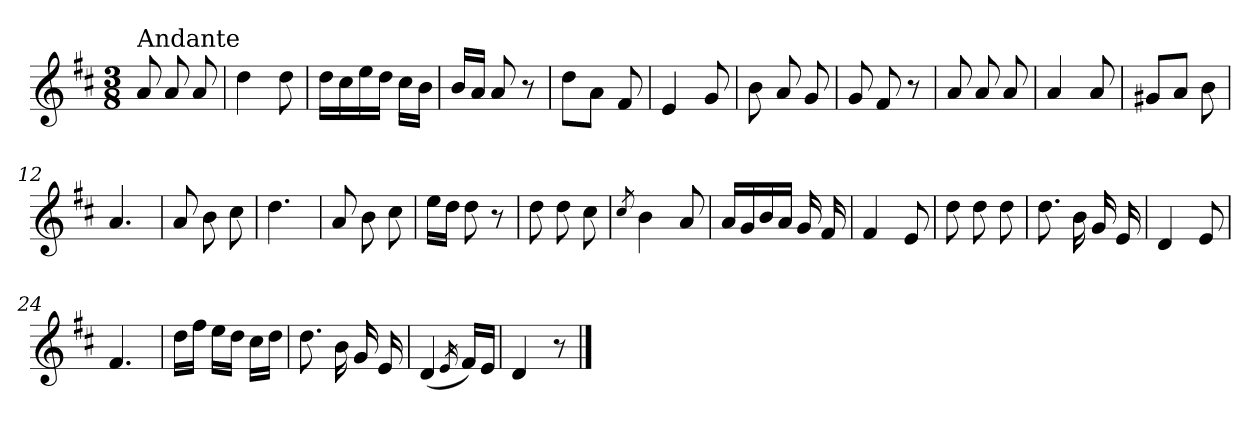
**kern
*part1
*staff1
*clefG2
*k[f#c#]
*D:
*M3/8
=1
!LO:TX:a:t=Andante
8a/
8a/
8a/
=2
4dd\
8dd\
=3
16dd\LL
16cc#\
16ee\
16dd\JJ
16cc#\LL
16b\JJ
=4
16b/LL
16a/JJ
8a/
8r
=5
8dd\L
8a\J
8f#/
=6
4e/
8g/
=7
8b\
8a/
8g/
=8
8g/
8f#/
8r
!!LO:LB:g=z
=9
8a/
8a/
8a/
=10
4a/
8a/
=11
8g#X/L
8a/J
8b\
=12
4.a/
=13
8a/
8b\
8cc#\
=14
4.dd\
=15
8a/
8b\
8cc#\
=16
16ee\LL
16dd\JJ
8dd\
8r
=17
8dd\
8dd\
8cc#\
=18
8qcc#/
4b\
8a/
!!LO:LB:g=z
=19
16a/LL
16g/
16b/
16a/JJ
16g/
16f#/
=20
4f#/
8e/
=21
8dd\
8dd\
8dd\
=22
8.dd\
16b\
16g/
16e/
=23
4d/
8e/
=24
4.f#/
=25
16dd\LL
16ff#\JJ
16ee\LL
16dd\JJ
16cc#\LL
16dd\JJ
=26
8.dd\
16b\
16g/
16e/
!!LO:LB:g=z
=27
(<4d/
16qe/
16f#/LL)
16e/JJ
=28
4d/
8r
==
*-
